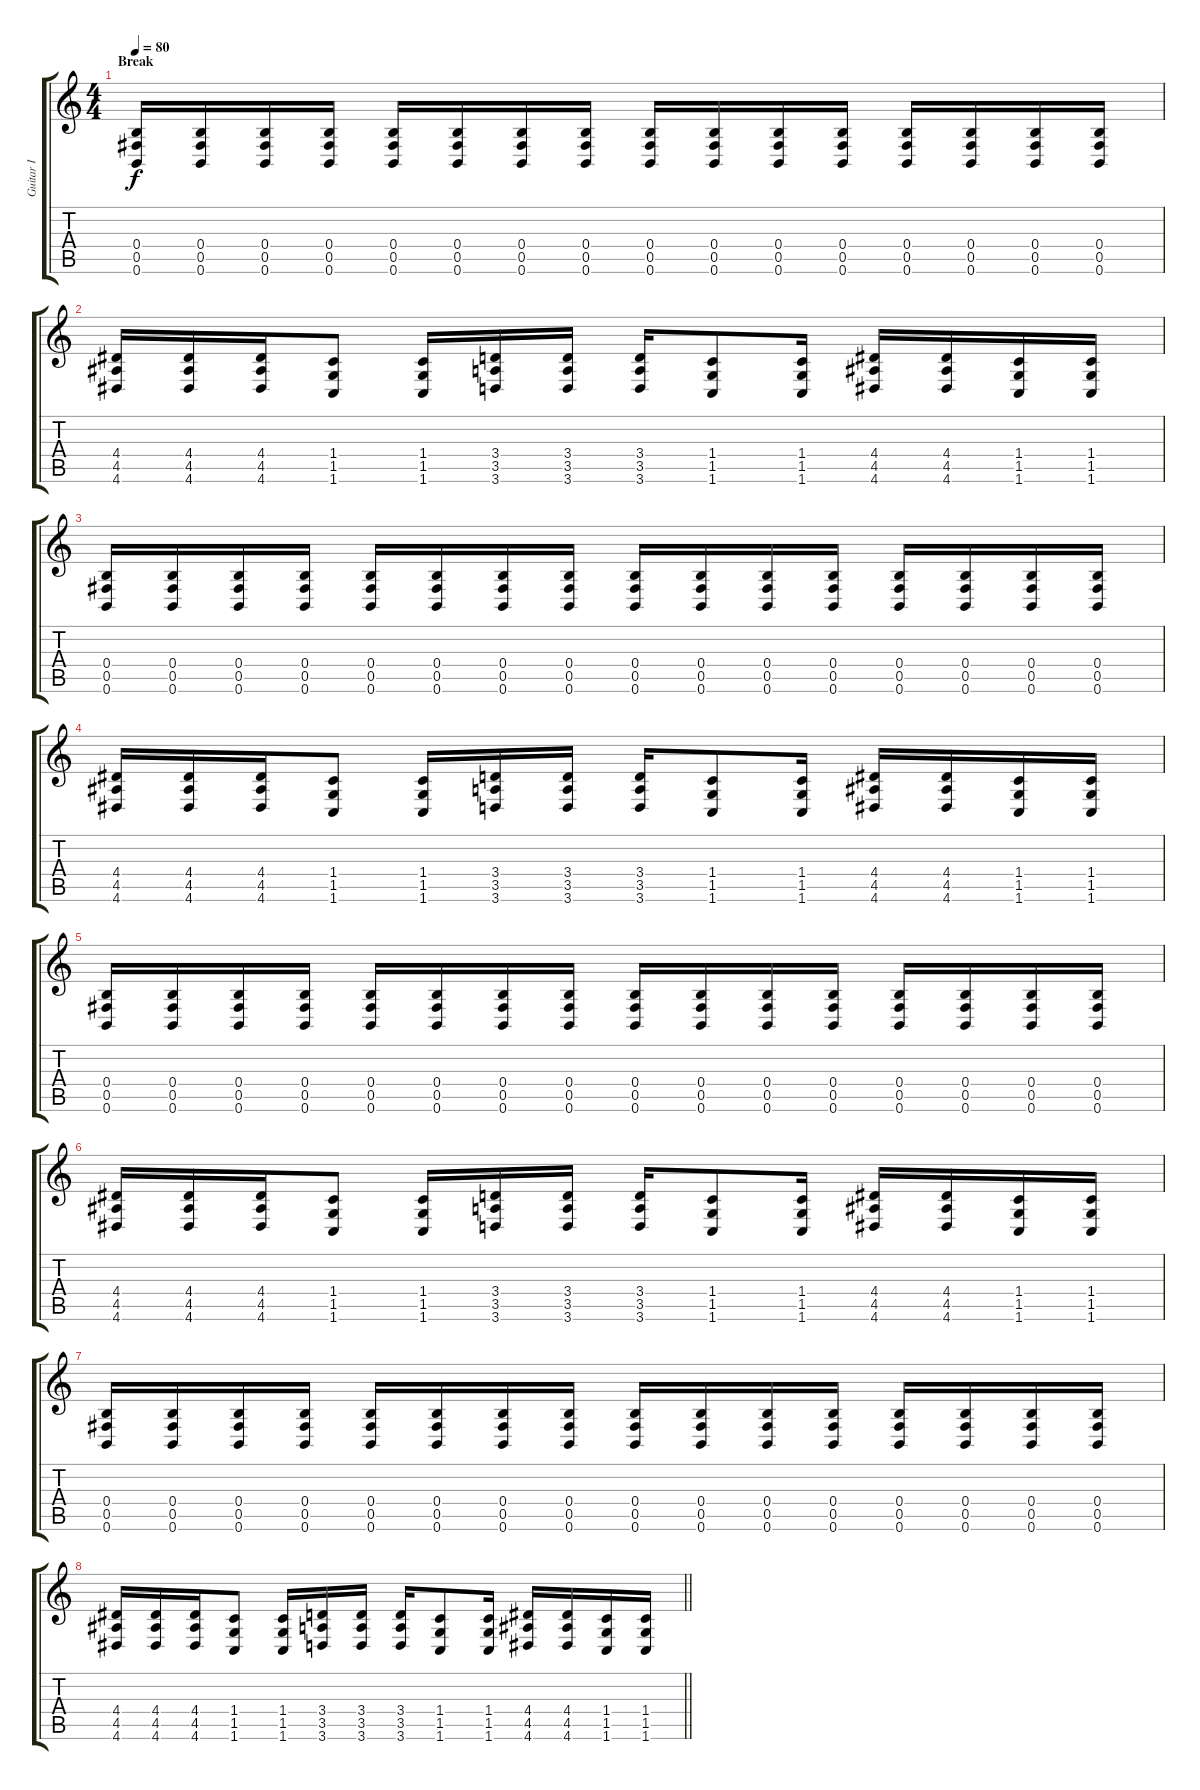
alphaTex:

\track ("Guitar I" "Guitar I") {instrument distortionguitar}
\staff {score tabs}
\tuning (Db4 Ab3 E3 B2 Gb2 B1) {hide}
\ts (4 4)
\section ("" "Break")
\tempo 80
\clef g2
\ks c
(0.4 0.5 0.6).16{dy f} (0.4 0.5 0.6).16 (0.4 0.5 0.6).16 (0.4 0.5 0.6).16 (0.4 0.5 0.6).16 (0.4 0.5 0.6).16 (0.4 0.5 0.6).16 (0.4 0.5 0.6).16 (0.4 0.5 0.6).16 (0.4 0.5 0.6).16 (0.4 0.5 0.6).16 (0.4 0.5 0.6).16 (0.4 0.5 0.6).16 (0.4 0.5 0.6).16 (0.4 0.5 0.6).16 (0.4 0.5 0.6).16 |
(4.4 4.5 4.6).16 (4.4 4.5 4.6).16 (4.4 4.5 4.6).16 (1.4 1.5 1.6).8 (1.4 1.5 1.6).16 (3.4 3.5 3.6).16 (3.4 3.5 3.6).16 (3.4 3.5 3.6).16 (1.4 1.5 1.6).8 (1.4 1.5 1.6).16 (4.4 4.5 4.6).16 (4.4 4.5 4.6).16 (1.4 1.5 1.6).16 (1.4 1.5 1.6).16 |
(0.4 0.5 0.6).16 (0.4 0.5 0.6).16 (0.4 0.5 0.6).16 (0.4 0.5 0.6).16 (0.4 0.5 0.6).16 (0.4 0.5 0.6).16 (0.4 0.5 0.6).16 (0.4 0.5 0.6).16 (0.4 0.5 0.6).16 (0.4 0.5 0.6).16 (0.4 0.5 0.6).16 (0.4 0.5 0.6).16 (0.4 0.5 0.6).16 (0.4 0.5 0.6).16 (0.4 0.5 0.6).16 (0.4 0.5 0.6).16 |
(4.4 4.5 4.6).16 (4.4 4.5 4.6).16 (4.4 4.5 4.6).16 (1.4 1.5 1.6).8 (1.4 1.5 1.6).16 (3.4 3.5 3.6).16 (3.4 3.5 3.6).16 (3.4 3.5 3.6).16 (1.4 1.5 1.6).8 (1.4 1.5 1.6).16 (4.4 4.5 4.6).16 (4.4 4.5 4.6).16 (1.4 1.5 1.6).16 (1.4 1.5 1.6).16 |
(0.4 0.5 0.6).16 (0.4 0.5 0.6).16 (0.4 0.5 0.6).16 (0.4 0.5 0.6).16 (0.4 0.5 0.6).16 (0.4 0.5 0.6).16 (0.4 0.5 0.6).16 (0.4 0.5 0.6).16 (0.4 0.5 0.6).16 (0.4 0.5 0.6).16 (0.4 0.5 0.6).16 (0.4 0.5 0.6).16 (0.4 0.5 0.6).16 (0.4 0.5 0.6).16 (0.4 0.5 0.6).16 (0.4 0.5 0.6).16 |
(4.4 4.5 4.6).16 (4.4 4.5 4.6).16 (4.4 4.5 4.6).16 (1.4 1.5 1.6).8 (1.4 1.5 1.6).16 (3.4 3.5 3.6).16 (3.4 3.5 3.6).16 (3.4 3.5 3.6).16 (1.4 1.5 1.6).8 (1.4 1.5 1.6).16 (4.4 4.5 4.6).16 (4.4 4.5 4.6).16 (1.4 1.5 1.6).16 (1.4 1.5 1.6).16 |
(0.4 0.5 0.6).16 (0.4 0.5 0.6).16 (0.4 0.5 0.6).16 (0.4 0.5 0.6).16 (0.4 0.5 0.6).16 (0.4 0.5 0.6).16 (0.4 0.5 0.6).16 (0.4 0.5 0.6).16 (0.4 0.5 0.6).16 (0.4 0.5 0.6).16 (0.4 0.5 0.6).16 (0.4 0.5 0.6).16 (0.4 0.5 0.6).16 (0.4 0.5 0.6).16 (0.4 0.5 0.6).16 (0.4 0.5 0.6).16 |
\barLineRight lightlight
(4.4 4.5 4.6).16 (4.4 4.5 4.6).16 (4.4 4.5 4.6).16 (1.4 1.5 1.6).8 (1.4 1.5 1.6).16 (3.4 3.5 3.6).16 (3.4 3.5 3.6).16 (3.4 3.5 3.6).16 (1.4 1.5 1.6).8 (1.4 1.5 1.6).16 (4.4 4.5 4.6).16 (4.4 4.5 4.6).16 (1.4 1.5 1.6).16 (1.4 1.5 1.6).16
